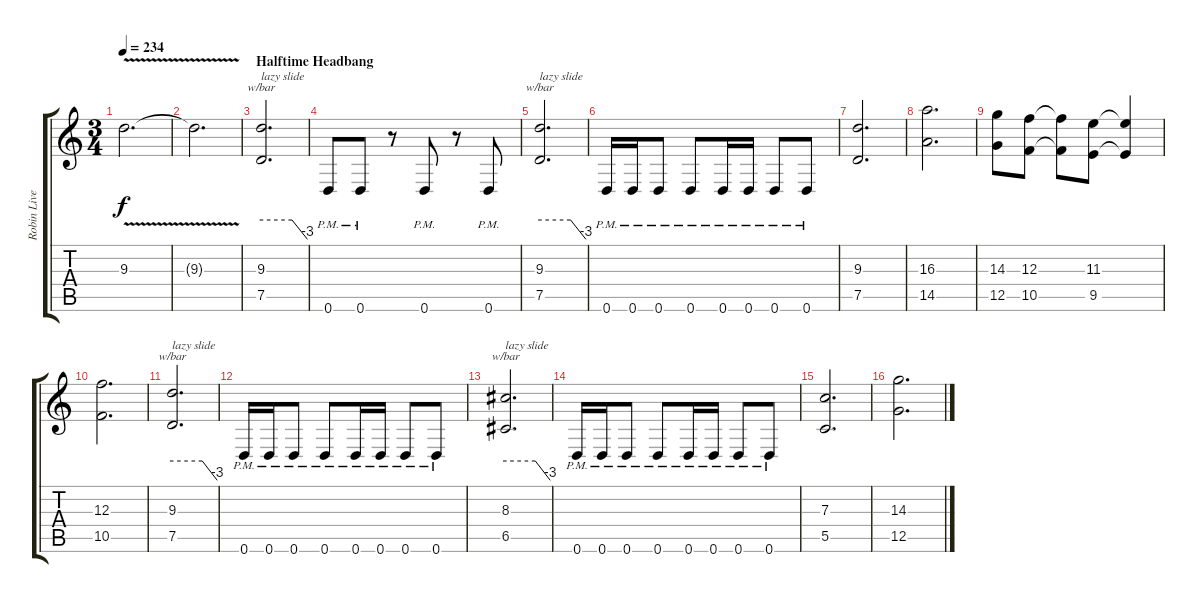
\track ("Robin Live" "Robin Live") {instrument distortionguitar}
\staff {score tabs}
\tuning (D4 A3 F3 C3 G2 D2) {hide}
\ts (3 4)
\tempo 234
\clef g2
\ks c
9.3{v}.2{d dy f} |
9.3{t}.2{d} |
\section ("" "Halftime Headbang")
(9.3 7.5).2{d tbe (custom default 0 0 40 0 60 -12) txt "lazy slide"} |
0.6{pm}.8 0.6{pm}.8 r.8 0.6{pm}.8 r.8 0.6{pm}.8 |
(9.3 7.5).2{d tbe (custom default 0 0 40 0 60 -12) txt "lazy slide"} |
0.6{pm}.16 0.6{pm}.16 0.6{pm}.8 0.6{pm}.8 0.6{pm}.16 0.6{pm}.16 0.6{pm}.8 0.6{pm}.8 |
(9.3 7.5).2{d} |
(16.3 14.5).2{d} |
(14.3 12.5).8 (12.3 10.5).8 (12.3{t} 10.5{t}).8 (11.3 9.5).8 (11.3{t} 9.5{t}).4 |
(12.3 10.5).2{d} |
(9.3 7.5).2{d tbe (custom default 0 0 40 0 60 -12) txt "lazy slide"} |
0.6{pm}.16 0.6{pm}.16 0.6{pm}.8 0.6{pm}.8 0.6{pm}.16 0.6{pm}.16 0.6{pm}.8 0.6{pm}.8 |
(8.3 6.5).2{d tbe (custom default 0 0 40 0 60 -12) txt "lazy slide"} |
0.6{pm}.16 0.6{pm}.16 0.6{pm}.8 0.6{pm}.8 0.6{pm}.16 0.6{pm}.16 0.6{pm}.8 0.6{pm}.8 |
(7.3 5.5).2{d} |
(14.3 12.5).2{d}
